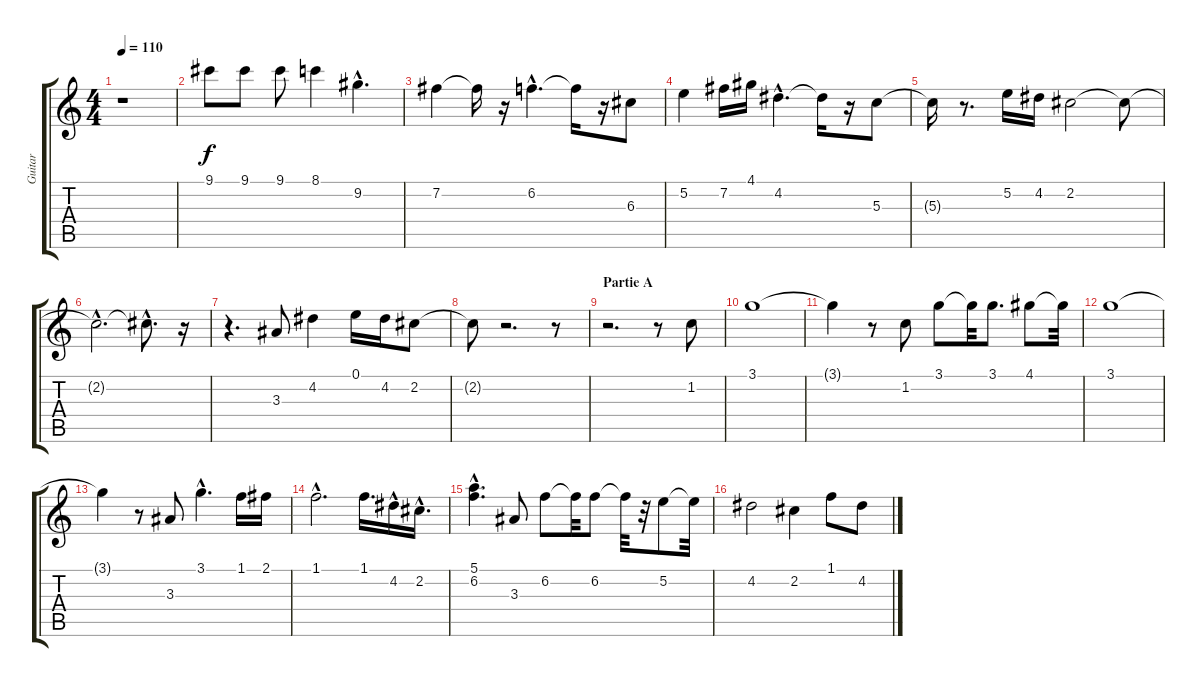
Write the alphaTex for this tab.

\track ("Guitar" "Guitar") {instrument acousticguitarnylon}
\staff {score tabs}
\tuning (E4 B3 G3 D3 A2 E2) {hide}
\ts (4 4)
\tempo 110
\clef g2
\ks c
r.1{dy f instrument acousticguitarnylon} |
9.1.8 9.1.8 9.1.8 8.1.4 9.2{hac}.4{d} |
7.2.4 7.2{t}.16 r.16 6.2{hac}.4{d} 6.2{t}.16 r.16 6.3.8 |
5.2.4 7.2.16 4.1.16 4.2{hac}.4{d} 4.2{t}.16 r.16 5.3.8 |
5.3{t}.16 r.8{d} 5.2.16 4.2.16 2.2.2 2.2{t}.8 |
2.2{hac t}.2{d} 2.2{hac t}.8{d} r.16 |
r.4{d} 3.3.8 4.2.4 0.1.16 4.2.16 2.2.8 |
2.2{t}.8 r.2{d} r.8 |
\section ("" "Partie A")
r.2{d} r.8 1.2.8 |
3.1.1 |
3.1{t}.4 r.8 1.2.8 3.1.8 3.1{t}.32 3.1.8{d} 4.1.8 4.1{t}.32 |
3.1.1 |
3.1{t}.4 r.8 3.3.8 3.1{hac}.4{d} 1.1.16 2.1.16 |
1.1{hac}.2{d} 1.1.16{d} 4.2{hac}.16 2.2{hac}.16{d} |
(5.1{hac} 6.2{hac}).4{d} 3.3.8 6.2.8 6.2{t}.32 6.2.8 6.2{t}.32 r.32 5.2.8 5.2{t}.32 |
4.2.2 2.2.4 1.1.8 4.2.8
